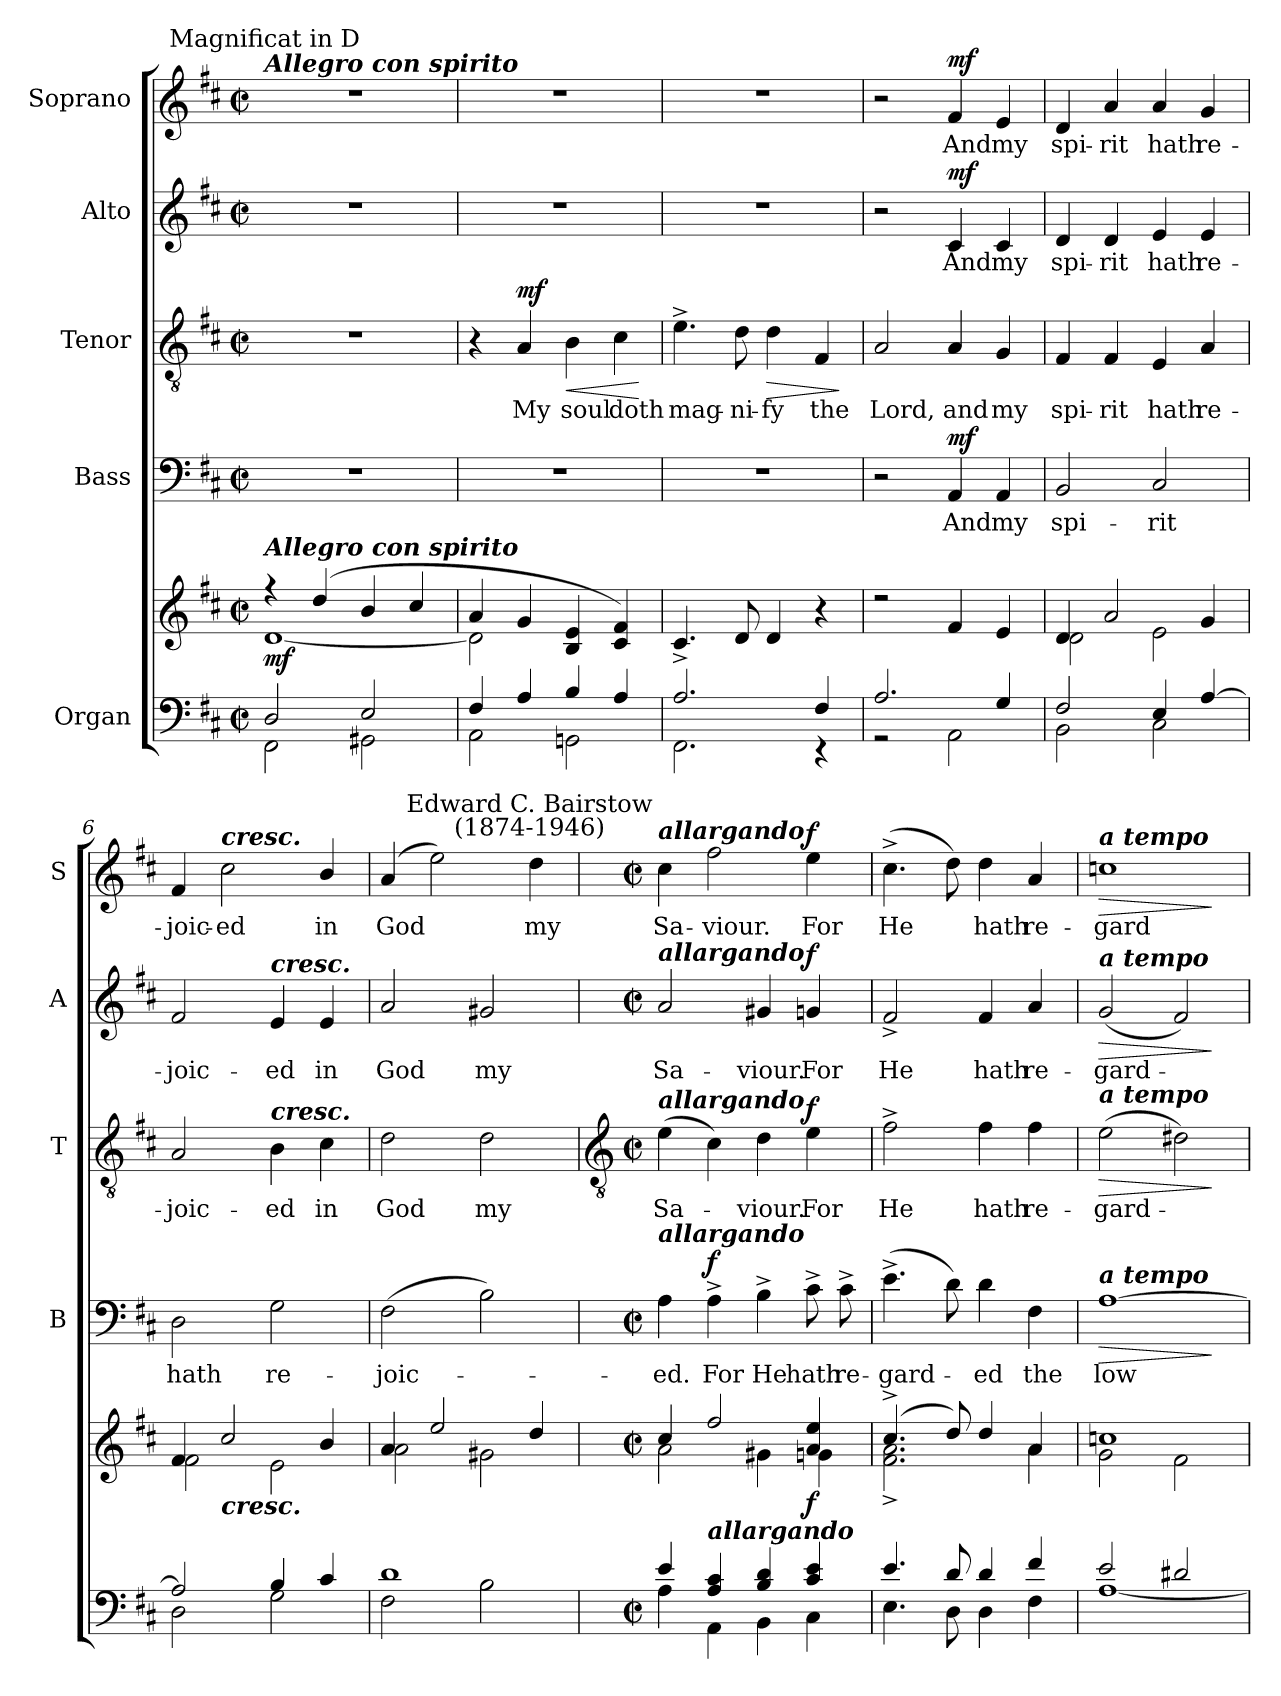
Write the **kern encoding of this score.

**kern	**kern	**dynam	**kern	**text	**dynam	**kern	**text	**dynam	**kern	**text	**dynam	**kern	**text	**dynam
*part5	*part5	*part5	*part4	*part4	*part4	*part3	*part3	*part3	*part2	*part2	*part2	*part1	*part1	*part1
*staff6	*staff5	*staff5/6	*staff4	*staff4	*staff4	*staff3	*staff3	*staff3	*staff2	*staff2	*staff2	*staff1	*staff1	*staff1
*I"Organ	*	*	*I"Bass	*	*	*I"Tenor	*	*	*I"Alto	*	*	*I"Soprano	*	*
*	*	*	*I'B	*	*	*I'T	*	*	*I'A	*	*	*I'S	*	*
*clefF4	*clefG2	*	*clefF4	*	*	*clefGv2	*	*	*clefG2	*	*	*clefG2	*	*
*k[f#c#]	*k[f#c#]	*	*k[f#c#]	*	*	*k[f#c#]	*	*	*k[f#c#]	*	*	*k[f#c#]	*	*
*D:	*D:	*	*D:	*	*	*D:	*	*	*D:	*	*	*D:	*	*
*M2/2	*M2/2	*	*M2/2	*	*	*M2/2	*	*	*M2/2	*	*	*M2/2	*	*
*met(c|)	*met(c|)	*	*met(c|)	*	*	*met(c|)	*	*	*met(c|)	*	*	*met(c|)	*	*
=1	=1	=1	=1	=1	=1	=1	=1	=1	=1	=1	=1	=1	=1	=1
*^	*^	*	*	*	*	*	*	*	*	*	*	*	*	*
!	!	!	!	!	!	!	!	!	!	!	!	!	!	!LO:TX:a:Bi:t=Allegro con spirito	!	!
!	!	!	!	!	!	!	!	!	!	!	!	!	!	!LO:TX:a:cj:t=Magnificat in D	!	!
!	!	!LO:TX:a:Bi:t=Allegro con spirito	!	!	!	!	!	!	!	!	!	!	!	!	!	!
!	!	!	!	!LO:DY:b	!	!	!	!	!	!	!	!	!	!	!	!
2D/	2FF#\	4r	[1d\	mf	1r	.	.	1r	.	.	1r	.	.	1r	.	.
.	.	(>4dd/	.	.	.	.	.	.	.	.	.	.	.	.	.	.
2E/	2GG#X\	4b/	.	.	.	.	.	.	.	.	.	.	.	.	.	.
.	.	4cc#/	.	.	.	.	.	.	.	.	.	.	.	.	.	.
=2	=2	=2	=2	=2	=2	=2	=2	=2	=2	=2	=2	=2	=2	=2	=2	=2
4F#/	2AA\	4a/	2d\]	.	1r	.	.	4r	.	.	1r	.	.	1r	.	.
!	!	!	!	!	!	!	!	!	!LO:LY:b	!LO:DY:b	!	!	!	!	!	!
4A/	.	4g/	.	.	.	.	.	4A	My	mf	.	.	.	.	.	.
!	!	!	!	!	!	!	!	!	!LO:LY:b	!LO:HP:b	!	!	!	!	!	!
4B/	2GGn\	4B/ 4e/	2ryy	.	.	.	.	4B	soul	<	.	.	.	.	.	.
!	!	!	!	!	!	!	!	!	!LO:LY:b	!	!	!	!	!	!	!
4A/	.	4c#/ 4f#/)	.	.	.	.	.	4c#	doth	.	.	.	.	.	.	.
*v	*v	*	*	*	*	*	*	*	*	*	*	*	*	*	*	*
*	*v	*v	*	*	*	*	*	*	*	*	*	*	*	*	*
.	.	.	.	.	.	.	.	[	.	.	.	.	.	.
=3	=3	=3	=3	=3	=3	=3	=3	=3	=3	=3	=3	=3	=3	=3
*^	*^	*	*	*	*	*	*	*	*	*	*	*	*	*
!	!	!	!	!	!	!	!	!	!LO:LY:b	!	!	!	!	!	!	!
2.A/	2.FF#\	4.c#^/	1ryy	.	1r	.	.	4.e^	mag-	.	1r	.	.	1r	.	.
!	!	!	!	!	!	!	!	!	!LO:LY:b	!	!	!	!	!	!	!
.	.	8d/	.	.	.	.	.	8d	-ni-	.	.	.	.	.	.	.
!	!	!	!	!	!	!	!	!	!LO:LY:b	!LO:HP:b	!	!	!	!	!	!
.	.	4d/	.	.	.	.	.	4d	-fy	>	.	.	.	.	.	.
!	!	!	!	!	!	!	!	!	!LO:LY:b	!	!	!	!	!	!	!
4F#/	4r	4r	.	.	.	.	.	4F#	the	.	.	.	.	.	.	.
*v	*v	*	*	*	*	*	*	*	*	*	*	*	*	*	*	*
*	*v	*v	*	*	*	*	*	*	*	*	*	*	*	*	*
.	.	.	.	.	.	.	.	]	.	.	.	.	.	.
=4	=4	=4	=4	=4	=4	=4	=4	=4	=4	=4	=4	=4	=4	=4
*^	*^	*	*	*	*	*	*	*	*	*	*	*	*	*
!	!	!	!	!	!	!	!	!	!LO:LY:b	!	!	!	!	!	!	!
2.A/	2r	2r	1ryy	.	2r	.	.	2A	Lord,	.	2r	.	.	2r	.	.
!	!	!	!	!	!	!LO:LY:b	!LO:DY:b	!	!LO:LY:b	!	!	!LO:LY:b	!LO:DY:b	!	!LO:LY:b	!LO:DY:b
.	2AA\	4f#/	.	.	4AA	And	mf	4A	and	.	4c#	And	mf	4f#	And	mf
!	!	!	!	!	!	!LO:LY:b	!	!	!LO:LY:b	!	!	!LO:LY:b	!	!	!LO:LY:b	!
4G/	.	4e/	.	.	4AA	my	.	4G	my	.	4c#	my	.	4e	my	.
=5	=5	=5	=5	=5	=5	=5	=5	=5	=5	=5	=5	=5	=5	=5	=5	=5
!	!	!	!	!	!	!LO:LY:b	!	!	!LO:LY:b	!	!	!LO:LY:b	!	!	!LO:LY:b	!
2F#/	2BB\	4d/	2d\	.	2BB	spi-	.	4F#	spi-	.	4d	spi-	.	4d	spi-	.
!	!	!	!	!	!	!	!	!	!LO:LY:b	!	!	!LO:LY:b	!	!	!LO:LY:b	!
.	.	2a/	.	.	.	.	.	4F#	-rit	.	4d	-rit	.	4a	-rit	.
!	!	!	!	!	!	!LO:LY:b	!	!	!LO:LY:b	!	!	!LO:LY:b	!	!	!LO:LY:b	!
4E/	2C#\	.	2e\	.	2C#	-rit	.	4E	hath	.	4e	hath	.	4a	hath	.
!	!	!	!	!	!	!	!	!	!LO:LY:b	!	!	!LO:LY:b	!	!	!LO:LY:b	!
[4A/	.	4g/	.	.	.	.	.	4A	re-	.	4e	re-	.	4g	re-	.
=6	=6	=6	=6	=6	=6	=6	=6	=6	=6	=6	=6	=6	=6	=6	=6	=6
!	!	!	!	!	!	!LO:LY:b	!	!	!LO:LY:b	!	!	!LO:LY:b	!	!	!LO:LY:b	!
2A/]	2D\	4f#/	2f#\	.	2D	hath	.	2A	-joic-	.	2f#	-joic-	.	4f#	-joic-	.
!	!	!	!	!	!	!	!	!	!	!	!	!	!	!LO:TX:a:Bi:t=cresc.	!	!
!	!	!LO:TX:b:Bi:t=cresc.	!	!	!	!	!	!	!	!	!	!	!	!	!	!
!	!	!	!	!	!	!	!	!	!	!	!	!	!	!	!LO:LY:b	!
.	.	2cc#/	.	.	.	.	.	.	.	.	.	.	.	2cc#	-ed	.
!	!	!	!	!	!	!	!	!	!	!	!LO:TX:a:Bi:t=cresc.	!	!	!	!	!
!	!	!	!	!	!	!	!	!LO:TX:a:Bi:t=cresc.	!	!	!	!	!	!	!	!
!	!	!	!	!	!	!LO:LY:b	!	!	!LO:LY:b	!	!	!LO:LY:b	!	!	!	!
4B/	2G\	.	2e\	.	2G	re-	.	4B	-ed	.	4e	-ed	.	.	.	.
!	!	!	!	!	!	!	!	!	!LO:LY:b	!	!	!LO:LY:b	!	!	!LO:LY:b	!
4c#/	.	4b/	.	.	.	.	.	4c#	in	.	4e	in	.	4b/	in	.
=7	=7	=7	=7	=7	=7	=7	=7	=7	=7	=7	=7	=7	=7	=7	=7	=7
!	!	!	!	!	!	!LO:LY:b	!	!	!LO:LY:b	!	!	!LO:LY:b	!	!	!LO:LY:b	!
1d/	2F#\	4a/	2a\	.	(>2F#	-joic-	.	2d	God	.	2a	God	.	(4a	God	.
.	.	2ee/	.	.	.	.	.	.	.	.	.	.	.	2ee)	.	.
!	!	!	!	!	!	!	!	!	!LO:LY:b	!	!	!LO:LY:b	!	!	!	!
.	2B\	.	2g#X\	.	2B)	.	.	2d	my	.	2g#X	my	.	.	.	.
!	!	!	!	!	!	!	!	!	!	!	!	!	!	!LO:TX:a:cj:t=Edward C. Bairstow\n(1874-1946)	!	!
!	!	!	!	!	!	!	!	!	!	!	!	!	!	!	!LO:LY:b	!
.	.	4dd/	.	.	.	.	.	.	.	.	.	.	.	4dd	my	.
!!LO:LB:g=z
=8	=8	=8	=8	=8	=8	=8	=8	=8	=8	=8	=8	=8	=8	=8	=8	=8
*	*	*	*	*	*	*	*	*clefGv2	*	*	*	*	*	*	*	*
*M2/2	*	*M2/2	*	*	*M2/2	*	*	*M2/2	*	*	*M2/2	*	*	*M2/2	*	*
*met(c|)	*	*met(c|)	*	*	*met(c|)	*	*	*met(c|)	*	*	*met(c|)	*	*	*met(c|)	*	*
!	!	!	!	!	!	!	!	!	!	!	!	!	!	!LO:TX:a:Bi:t=allargando	!	!
!	!	!	!	!	!	!	!	!	!	!	!LO:TX:a:Bi:t=allargando	!	!	!	!	!
!	!	!	!	!	!	!	!	!LO:TX:a:Bi:t=allargando	!	!	!	!	!	!	!	!
!	!	!	!	!	!LO:TX:a:Bi:t=allargando	!	!	!	!	!	!	!	!	!	!	!
!	!	!	!	!	!	!LO:LY:b	!	!	!LO:LY:b	!	!	!LO:LY:b	!	!	!LO:LY:b	!
4e/	4A\	4cc#/	2a\	.	4A	ed.	.	(>4e	Sa-	.	2a	Sa-	.	4cc#	Sa-	.
!	!	!LO:TX:b:Bi:t=allargando	!	!	!	!	!	!	!	!	!	!	!	!	!	!
!	!	!	!	!	!	!LO:LY:b	!LO:DY:b	!	!	!	!	!	!	!	!LO:LY:b	!
4A/ 4c#/	4AA\	2ff#/	.	.	4A^	For	f	4c#)	.	.	.	.	.	2ff#	-viour.	.
!	!	!	!	!	!	!LO:LY:b	!	!	!LO:LY:b	!	!	!LO:LY:b	!	!	!	!
4B/ 4d/	4BB\	.	4g#X\	.	4B^	He	.	4d	viour.	.	4g#X	-viour.	.	.	.	.
!	!	!	!	!LO:DY:b	!	!LO:LY:b	!	!	!LO:LY:b	!LO:DY:b	!	!LO:LY:b	!LO:DY:b	!	!LO:LY:b	!LO:DY:b
4c#/ 4e/	4C#\	4a/ 4ee/	4gn\	f	8c#^	hath	.	4e	For	f	4gn	For	f	4ee	For	f
!	!	!	!	!	!	!LO:LY:b	!	!	!	!	!	!	!	!	!	!
.	.	.	.	.	8c#^	re-	.	.	.	.	.	.	.	.	.	.
=9	=9	=9	=9	=9	=9	=9	=9	=9	=9	=9	=9	=9	=9	=9	=9	=9
!	!	!	!	!	!	!LO:LY:b	!	!	!LO:LY:b	!	!	!LO:LY:b	!	!	!LO:LY:b	!
4.e/	4.E\	(>4.cc#^/	2.f#\^ 2.a\^	.	(>4.e^	-gard-	.	2f#^	He	.	2f#^	He	.	(>4.cc#^	He	.
8d/	8D\	8dd/)	.	.	8d)	.	.	.	.	.	.	.	.	8dd)	.	.
!	!	!	!	!	!	!LO:LY:b	!	!	!LO:LY:b	!	!	!LO:LY:b	!	!	!LO:LY:b	!
4d/	4D\	4dd/	.	.	4d	ed	.	4f#	hath	.	4f#	hath	.	4dd	hath	.
!	!	!	!	!	!	!LO:LY:b	!	!	!LO:LY:b	!	!	!LO:LY:b	!	!	!LO:LY:b	!
4f#/	4F#\	4a/	4a\	.	4F#	the	.	4f#	re-	.	4a	re-	.	4a	re-	.
=10	=10	=10	=10	=10	=10	=10	=10	=10	=10	=10	=10	=10	=10	=10	=10	=10
!	!	!	!	!	!	!	!	!	!	!	!	!	!	!LO:TX:a:Bi:t=a tempo	!	!
!	!	!	!	!	!	!	!	!	!	!	!LO:TX:a:Bi:t=a tempo	!	!	!	!	!
!	!	!	!	!	!	!	!	!LO:TX:a:Bi:t=a tempo	!	!	!	!	!	!	!	!
!	!	!	!	!	!LO:TX:a:Bi:t=a tempo	!	!	!	!	!	!	!	!	!	!	!
!	!	!	!	!	!	!LO:LY:b	!LO:HP:b	!	!LO:LY:b	!LO:HP:b	!	!LO:LY:b	!LO:HP:b	!	!LO:LY:b	!LO:HP:b
2e/	[1A\	1ccn/	2g\	.	[1A	low-	>	(>2e	-gard-	>	(<2g	-gard-	>	1ccn	-gard-	>
2d#X/	.	.	2f#\	.	.	.	.	2d#X)	.	.	2f#)	.	.	.	.	.
*v	*v	*	*	*	*	*	*	*	*	*	*	*	*	*	*	*
*	*v	*v	*	*	*	*	*	*	*	*	*	*	*	*	*
.	.	.	.	.	]	.	.	]	.	.	]	.	.	]
=	=	=	=	=	=	=	=	=	=	=	=	=	=	=
*-	*-	*-	*-	*-	*-	*-	*-	*-	*-	*-	*-	*-	*-	*-
